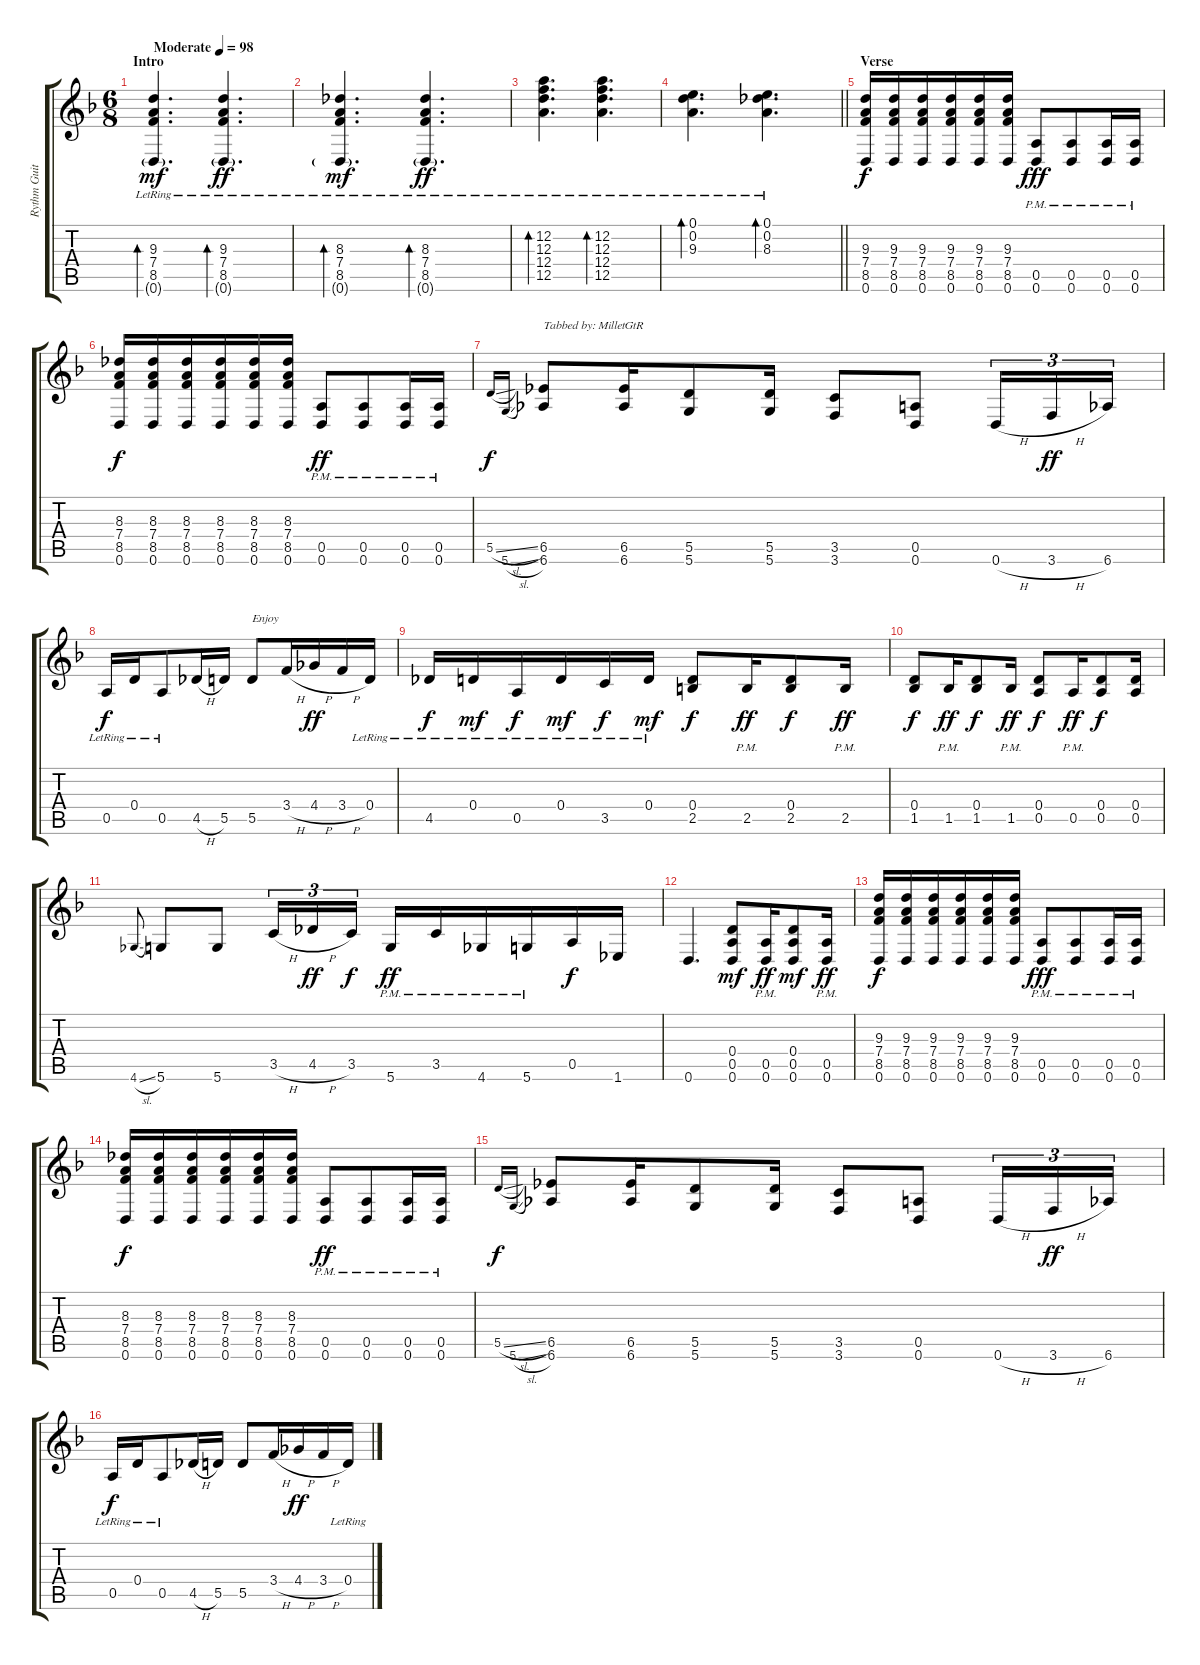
\track ("Rythm Guitar 1" "Rythm Guit") {instrument distortionguitar}
\staff {score tabs}
\tuning (E4 A3 F3 D3 A2 D2) {hide}
\ts (6 8)
\section ("" "Intro")
\tempo (98 "Moderate")
\clef g2
\ks dminor
(9.3{lr} 7.4{lr} 8.5{lr} 0.6{g lr}).4{d bd 120 dy mf volume 10 balance 8 instrument electricguitarjazz} (9.3{lr} 7.4{lr} 8.5{lr} 0.6{g lr}).4{d bd 30 dy ff} |
(8.3{lr} 7.4{lr} 8.5{lr} 0.6{g lr}).4{d bd 60 dy mf} (8.3{lr} 7.4{lr} 8.5{lr} 0.6{g lr}).4{d bd 60 dy ff} |
(12.2{lr} 12.3{lr} 12.4{lr} 12.5).4{d bd 120} (12.2{lr} 12.3{lr} 12.4{lr} 12.5{lr}).4{d bd 30} |
\barLineRight lightlight
(0.1{lr} 0.2{lr} 9.3{lr}).4{d bd 60} (0.1{lr} 0.2{lr} 8.3{lr}).4{d bd 60} |
\section ("" "Verse")
(9.3 7.4 8.5 0.6).16{dy f volume 14 balance 3 instrument distortionguitar} (9.3 7.4 8.5 0.6).16 (9.3 7.4 8.5 0.6).16 (9.3 7.4 8.5 0.6).16 (9.3 7.4 8.5 0.6).16 (9.3 7.4 8.5 0.6).16 (0.5 0.6{pm}).8{dy fff} (0.5 0.6{pm}).8 (0.5 0.6{pm}).16 (0.5 0.6{pm}).16 |
(8.3 7.4 8.5 0.6).16{dy f} (8.3 7.4 8.5 0.6).16 (8.3 7.4 8.5 0.6).16 (8.3 7.4 8.5 0.6).16 (8.3 7.4 8.5 0.6).16 (8.3 7.4 8.5 0.6).16 (0.5 0.6{pm}).8{dy ff} (0.5 0.6{pm}).8 (0.5 0.6{pm}).16 (0.5 0.6{pm}).16 |
5.5{sl}.16{gr onbeat dy f} 5.6{sl}.16{gr onbeat} (6.5 6.6).8{txt "Tabbed by: MilletGtR"} (6.5 6.6).16 (5.5 5.6).8 (5.5 5.6).16 (3.5 3.6).8 (0.5 0.6).8 0.6{h}.16{tu (3 2)} 3.6{h}.16{tu (3 2) dy ff} 6.6.16{tu (3 2)} |
0.5{lr}.16{dy f} 0.4{lr}.16 0.5{lr}.8 4.5{h}.16 5.5.16 5.5.8{txt "Enjoy"} 3.4{h}.16 4.4{h}.16{dy ff} 3.4{h}.16 0.4{lr}.16 |
4.5{lr}.16{dy f} 0.4{lr}.16{dy mf} 0.5{lr}.16{dy f} 0.4{lr}.16{dy mf} 3.5{lr}.16{dy f} 0.4{lr}.16{dy mf} (0.4 2.5).8{dy f} 2.5{pm}.16{dy ff} (0.4 2.5).8{dy f} 2.5{pm}.16{dy ff} |
(0.4 1.5).8{dy f} 1.5{pm}.16{dy ff} (0.4 1.5).8{dy f} 1.5{pm}.16{dy ff} (0.4 0.5).8{dy f} 0.5{pm}.16{dy ff} (0.4 0.5).8{dy f} (0.4 0.5).16 |
4.6{sl}.8{gr onbeat} 5.6.8 5.6.8 3.5{h}.16{tu (3 2)} 4.5{h}.16{tu (3 2) dy ff} 3.5.16{tu (3 2) dy f} 5.6{pm}.16{dy ff} 3.5{pm}.16 4.6{pm}.16 5.6{pm}.16 0.5.16{dy f} 1.6.16 |
0.6.4{d} (0.4 0.5 0.6).8{dy mf} (0.5 0.6{pm}).16{dy ff} (0.4 0.5 0.6).8{dy mf} (0.5 0.6{pm}).16{dy ff} |
(9.3 7.4 8.5 0.6).16{dy f} (9.3 7.4 8.5 0.6).16 (9.3 7.4 8.5 0.6).16 (9.3 7.4 8.5 0.6).16 (9.3 7.4 8.5 0.6).16 (9.3 7.4 8.5 0.6).16 (0.5 0.6{pm}).8{dy fff} (0.5 0.6{pm}).8 (0.5 0.6{pm}).16 (0.5 0.6{pm}).16 |
(8.3 7.4 8.5 0.6).16{dy f} (8.3 7.4 8.5 0.6).16 (8.3 7.4 8.5 0.6).16 (8.3 7.4 8.5 0.6).16 (8.3 7.4 8.5 0.6).16 (8.3 7.4 8.5 0.6).16 (0.5 0.6{pm}).8{dy ff} (0.5 0.6{pm}).8 (0.5 0.6{pm}).16 (0.5 0.6{pm}).16 |
5.5{sl}.16{gr onbeat dy f} 5.6{sl}.16{gr onbeat} (6.5 6.6).8 (6.5 6.6).16 (5.5 5.6).8 (5.5 5.6).16 (3.5 3.6).8 (0.5 0.6).8 0.6{h}.16{tu (3 2)} 3.6{h}.16{tu (3 2) dy ff} 6.6.16{tu (3 2)} |
0.5{lr}.16{dy f} 0.4{lr}.16 0.5{lr}.8 4.5{h}.16 5.5.16 5.5.8 3.4{h}.16 4.4{h}.16{dy ff} 3.4{h}.16 0.4{lr}.16
